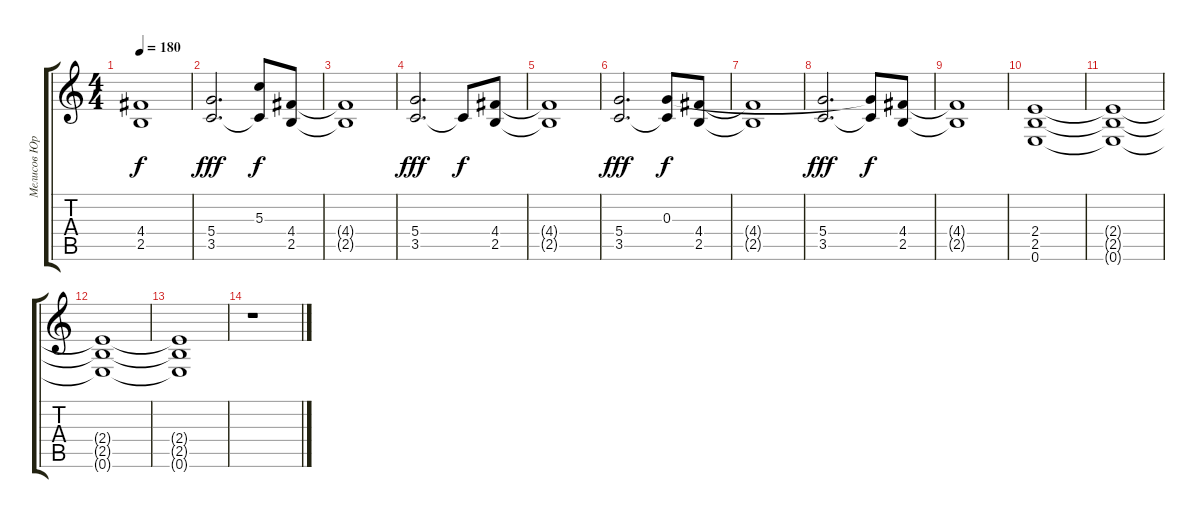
\track ("Мелисов Юрий" "Мелисов Юр") {instrument overdrivenguitar}
\staff {score tabs}
\tuning (E4 B3 G3 D3 A2 E2) {hide}
\ts (4 4)
\tempo 180
\clef g2
\ks c
(4.4{t} 2.5{t}).1{dy f} |
(5.4 3.5).2{d dy fff} (5.3{t} 3.5{t}).8{dy f} (4.4 2.5).8 |
(4.4{t} 2.5{t}).1 |
(5.4 3.5).2{d dy fff} 3.5{t}.8{dy f} (4.4 2.5).8 |
(4.4{t} 2.5{t}).1 |
(5.4 3.5).2{d dy fff} (0.3 3.5{t}).8{dy f} (4.4 2.5).8 |
(4.4{t} 2.5{t}).1 |
(5.4 3.5).2{d dy fff} (0.3{t} 3.5{t}).8{dy f} (4.4 2.5).8 |
(4.4{t} 2.5{t}).1 |
(2.4 2.5 0.6).1 |
(2.4{t} 2.5{t} 0.6{t}).1 |
(2.4{t} 2.5{t} 0.6{t}).1 |
(2.4{t} 2.5{t} 0.6{t}).1 |
r.1
